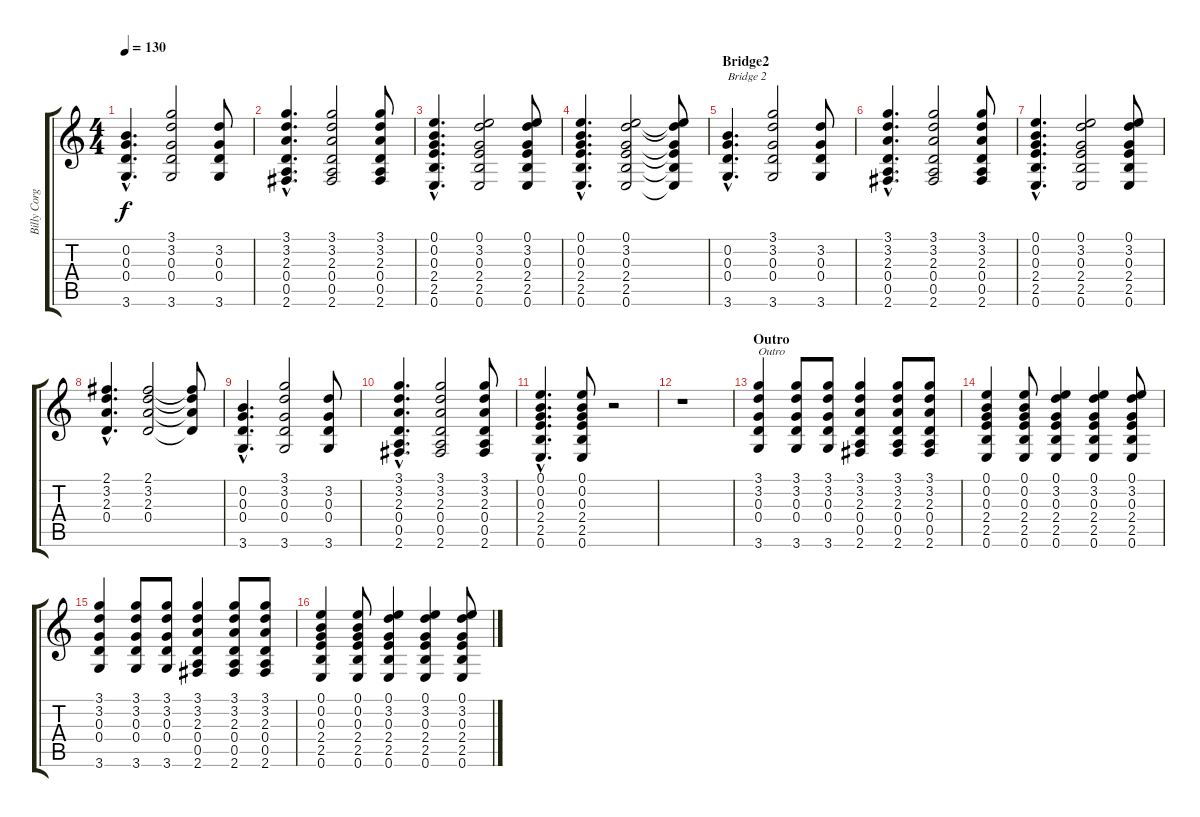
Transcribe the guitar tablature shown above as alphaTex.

\track ("Billy Corgan" "Billy Corg") {instrument acousticguitarsteel}
\staff {score tabs}
\tuning (E4 B3 G3 D3 A2 E2) {hide}
\ts (4 4)
\tempo 130
\clef g2
\ks c
(0.2{hac} 0.3{hac} 0.4{hac} 3.6{hac}).4{d dy f} (3.1 3.2 0.3 0.4 3.6).2 (3.2 0.3 0.4 3.6).8 |
(3.1{hac} 3.2{hac} 2.3{hac} 0.4{hac} 0.5{hac} 2.6{hac}).4{d} (3.1 3.2 2.3 0.4 0.5 2.6).2 (3.1 3.2 2.3 0.4 0.5 2.6).8 |
(0.1{hac} 0.2{hac} 0.3{hac} 2.4{hac} 2.5{hac} 0.6{hac}).4{d} (0.1 3.2 0.3 2.4 2.5 0.6).2 (0.1 3.2 0.3 2.4 2.5 0.6).8 |
(0.1{hac} 0.2{hac} 0.3{hac} 2.4{hac} 2.5{hac} 0.6{hac}).4{d} (0.1 3.2 0.3 2.4 2.5 0.6).2 (0.1{t} 3.2{t} 0.3{t} 2.4{t} 2.5{t} 0.6{t}).8 |
\section ("" "Bridge2")
(0.2{hac} 0.3{hac} 0.4{hac} 3.6{hac}).4{d txt "Bridge 2"} (3.1 3.2 0.3 0.4 3.6).2 (3.2 0.3 0.4 3.6).8 |
(3.1{hac} 3.2{hac} 2.3{hac} 0.4{hac} 0.5{hac} 2.6{hac}).4{d} (3.1 3.2 2.3 0.4 0.5 2.6).2 (3.1 3.2 2.3 0.4 0.5 2.6).8 |
(0.1{hac} 0.2{hac} 0.3{hac} 2.4{hac} 2.5{hac} 0.6{hac}).4{d} (0.1 3.2 0.3 2.4 2.5 0.6).2 (0.1 3.2 0.3 2.4 2.5 0.6).8 |
(2.1{hac} 3.2{hac} 2.3{hac} 0.4{hac}).4{d} (2.1 3.2 2.3 0.4).2 (2.1{t} 3.2{t} 2.3{t} 0.4{t}).8 |
(0.2{hac} 0.3{hac} 0.4{hac} 3.6{hac}).4{d} (3.1 3.2 0.3 0.4 3.6).2 (3.2 0.3 0.4 3.6).8 |
(3.1{hac} 3.2{hac} 2.3{hac} 0.4{hac} 0.5{hac} 2.6{hac}).4{d} (3.1 3.2 2.3 0.4 0.5 2.6).2 (3.1 3.2 2.3 0.4 0.5 2.6).8 |
(0.1{hac} 0.2{hac} 0.3{hac} 2.4{hac} 2.5{hac} 0.6{hac}).4{d} (0.1 0.2 0.3 2.4 2.5 0.6).8 r.2 |
r.1 |
\section ("" "Outro")
(3.1 3.2 0.3 0.4 3.6).4{txt "Outro"} (3.1 3.2 0.3 0.4 3.6).8 (3.1 3.2 0.3 0.4 3.6).8 (3.1 3.2 2.3 0.4 0.5 2.6).4 (3.1 3.2 2.3 0.4 0.5 2.6).8 (3.1 3.2 2.3 0.4 0.5 2.6).8 |
(0.1 0.2 0.3 2.4 2.5 0.6).4 (0.1 0.2 0.3 2.4 2.5 0.6).8 (0.1 3.2 0.3 2.4 2.5 0.6).4 (0.1 3.2 0.3 2.4 2.5 0.6).4 (0.1 3.2 0.3 2.4 2.5 0.6).8 |
(3.1 3.2 0.3 0.4 3.6).4 (3.1 3.2 0.3 0.4 3.6).8 (3.1 3.2 0.3 0.4 3.6).8 (3.1 3.2 2.3 0.4 0.5 2.6).4 (3.1 3.2 2.3 0.4 0.5 2.6).8 (3.1 3.2 2.3 0.4 0.5 2.6).8 |
(0.1 0.2 0.3 2.4 2.5 0.6).4 (0.1 0.2 0.3 2.4 2.5 0.6).8 (0.1 3.2 0.3 2.4 2.5 0.6).4 (0.1 3.2 0.3 2.4 2.5 0.6).4 (0.1 3.2 0.3 2.4 2.5 0.6).8
